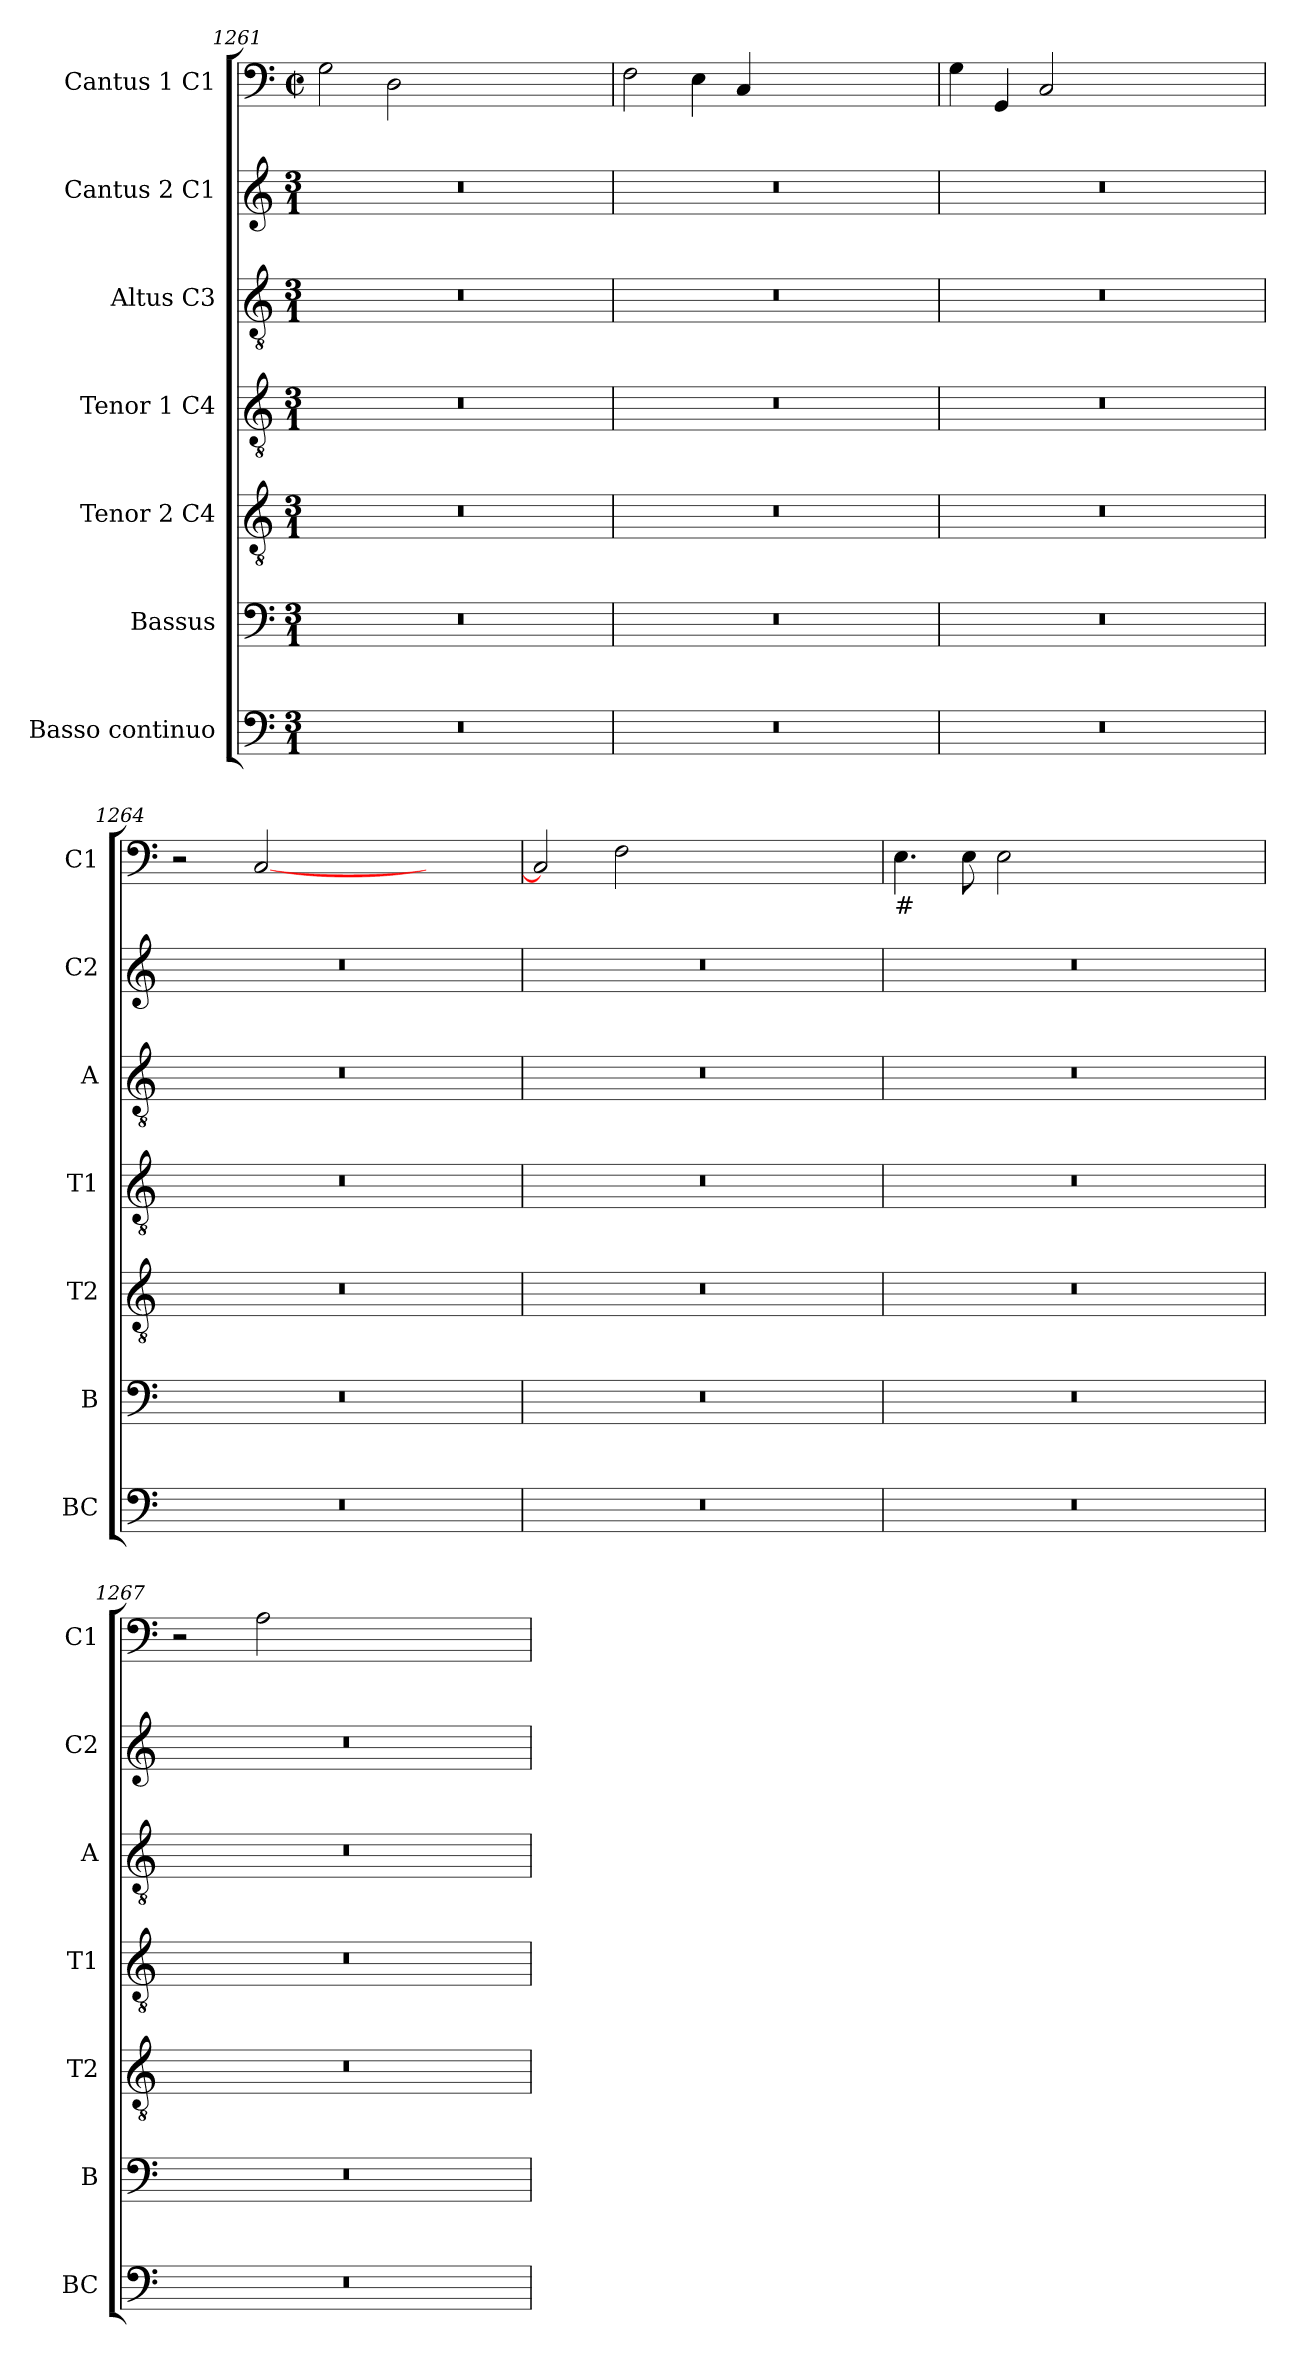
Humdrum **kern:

**kern	**kern	**kern	**kern	**kern	**kern	**kern
*part7	*part6	*part5	*part4	*part3	*part2	*part1
*staff7	*staff6	*staff5	*staff4	*staff3	*staff2	*staff1
*I"Basso continuo	*I"Bassus	*I"Tenor 2 C4	*I"Tenor 1 C4	*I"Altus C3	*I"Cantus 2 C1	*I"Cantus 1 C1
*I'BC	*I'B	*I'T2	*I'T1	*I'A	*I'C2	*I'C1
!!LO:LB:g=z
*clefF4	*clefF4	*clefGv2	*clefGv2	*clefGv2	*clefG2	*clefF4
*ITrd7c12	*	*	*	*	*	*
*k[]	*k[]	*k[]	*k[]	*k[]	*k[]	*k[]
*C:	*C:	*C:	*C:	*C:	*C:	*C:
*M3/1	*M3/1	*M3/1	*M3/1	*M3/1	*M3/1	*M2/2
*	*	*	*	*	*	*met(c|)
=1261	=1261	=1261	=1261	=1261	=1261	=1261
0.r	0.r	0.r	0.r	0.r	0.r	2G\
.	.	.	.	.	.	2D\
.	.	.	.	.	.	0ryy
=1262	=1262	=1262	=1262	=1262	=1262	=1262
0.r	0.r	0.r	0.r	0.r	0.r	2F\
.	.	.	.	.	.	4E\
.	.	.	.	.	.	4C</
.	.	.	.	.	.	0ryy
=1263	=1263	=1263	=1263	=1263	=1263	=1263
0.r	0.r	0.r	0.r	0.r	0.r	4G\
.	.	.	.	.	.	4GG/
.	.	.	.	.	.	2C/
.	.	.	.	.	.	0ryy
=1264	=1264	=1264	=1264	=1264	=1264	=1264
0.r	0.r	0.r	0.r	0.r	0.r	2r
.	.	.	.	.	.	[<2C/
.	.	.	.	.	.	0ryy
=1265	=1265	=1265	=1265	=1265	=1265	=1265
0.r	0.r	0.r	0.r	0.r	0.r	2C/]
.	.	.	.	.	.	2F\
.	.	.	.	.	.	0ryy
=1266	=1266	=1266	=1266	=1266	=1266	=1266
!	!	!	!	!	!	!LO:TX:b:t=#
0.r	0.r	0.r	0.r	0.r	0.r	4.E\
.	.	.	.	.	.	8E\
.	.	.	.	.	.	2E\
.	.	.	.	.	.	0ryy
=1267	=1267	=1267	=1267	=1267	=1267	=1267
0.r	0.r	0.r	0.r	0.r	0.r	2r
.	.	.	.	.	.	2A\
.	.	.	.	.	.	0ryy
=	=	=	=	=	=	=
*-	*-	*-	*-	*-	*-	*-
